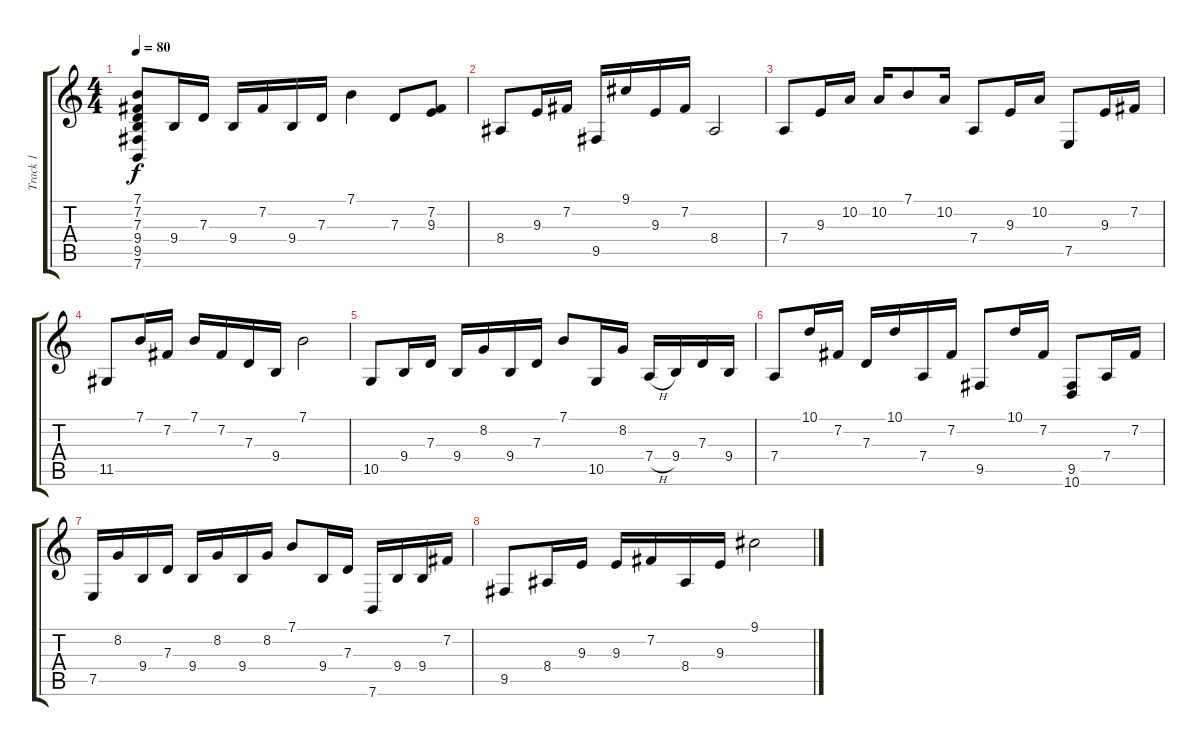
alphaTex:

\track ("Track 1" "Track 1") {instrument fx4atmosphere}
\staff {score tabs}
\tuning (E4 B3 G3 D3 A2 E2) {hide}
\ts (4 4)
\tempo 80
\clef g2
\ks c
(7.1 7.2 7.3 9.4 9.5 7.6).8{dy f} 9.4.16 7.3.16 9.4.16 7.2.16 9.4.16 7.3.16 7.1.4 7.3.8 (7.2 9.3).8 |
8.4.8 9.3.16 7.2.16 9.5.16 9.1.16 9.3.16 7.2.16 8.4.2 |
7.4.8 9.3.16 10.2.16 10.2.16 7.1.8 10.2.16 7.4.8 9.3.16 10.2.16 7.5.8 9.3.16 7.2.16 |
11.5.8 7.1.16 7.2.16 7.1.16 7.2.16 7.3.16 9.4.16 7.1.2 |
10.5.8 9.4.16 7.3.16 9.4.16 8.2.16 9.4.16 7.3.16 7.1.8 10.5.16 8.2.16 7.4{h}.16 9.4.16 7.3.16 9.4.16 |
7.4.8 10.1.16 7.2.16 7.3.16 10.1.16 7.4.16 7.2.16 9.5.8 10.1.16 7.2.16 (9.5 10.6).8 7.4.16 7.2.16 |
7.5.16 8.2.16 9.4.16 7.3.16 9.4.16 8.2.16 9.4.16 8.2.16 7.1.8 9.4.16 7.3.16 7.6.16 9.4.16 9.4.16 7.2.16 |
9.5.8 8.4.16 9.3.16 9.3.16 7.2.16 8.4.16 9.3.16 9.1.2
